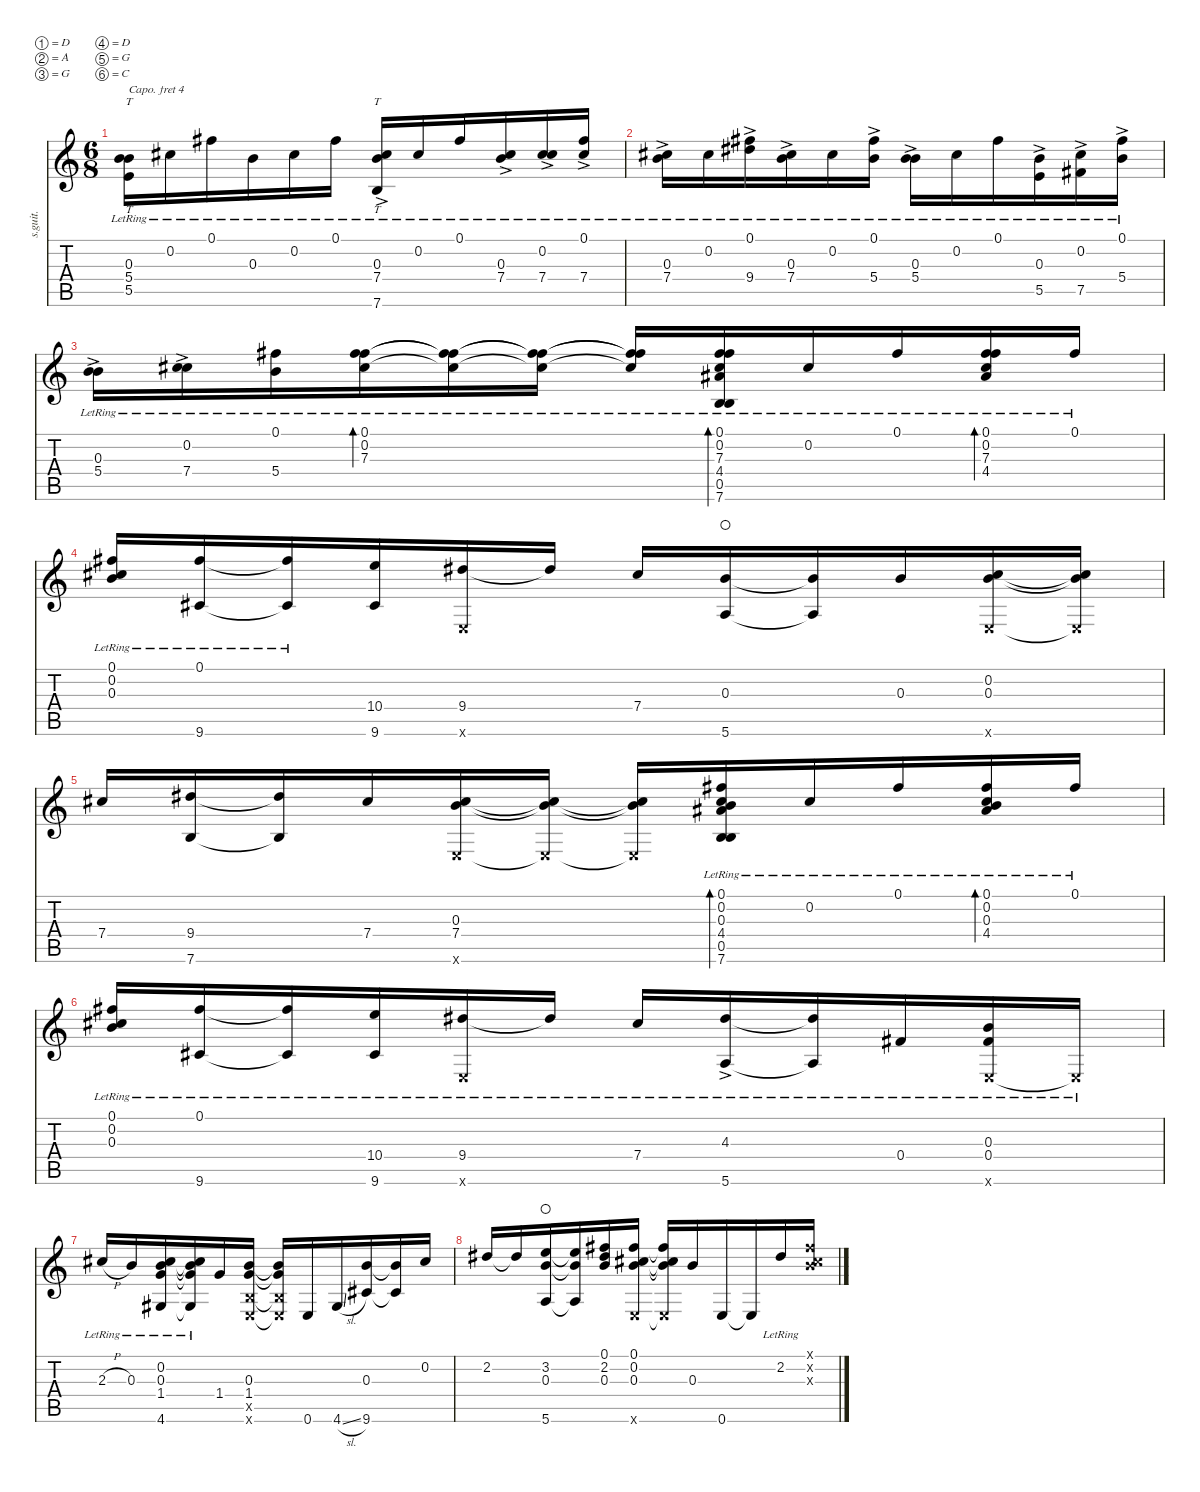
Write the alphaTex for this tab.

\defaultSystemsLayout 4
\hideDynamics
\bracketExtendMode nobrackets
\otherSystemsTrackNameOrientation horizontal
\track ("Steel Guitar" "s.guit.") {multiBarRest instrument acousticguitarsteel}
\staff {score tabs}
\capo 4
\tuning (D4 A3 G3 D3 G2 C2)
\ts (6 8)
\tempo (100 hide)
\clef g2
\ks c
(0.3{lr} 5.4{lr} 5.5{lr}).16{tt dy mf} 0.2{lr}.16 0.1{lr}.16 0.3{lr}.16 0.2{lr}.16 0.1{lr}.16 (0.3{lr} 7.4{ac lr} 7.6{lr}).16{tt} 0.2{lr}.16 0.1{lr}.16 (0.3{lr} 7.4{ac lr}).16 (0.2{lr} 7.4{ac lr}).16 (0.1{lr} 7.4{ac lr}).16 |
(0.3{lr} 7.4{ac lr}).16 0.2{lr}.16 (0.1{lr} 9.4{ac lr}).16 (0.3{lr} 7.4{ac lr}).16 0.2{lr}.16 (0.1{lr} 5.4{ac lr}).16 (0.3{lr} 5.4{ac lr}).16 0.2{lr}.16 0.1{lr}.16 (0.3{lr} 5.5{ac lr}).16 (0.2{lr} 7.5{ac lr}).16 (0.1{lr} 5.4{ac lr}).16 |
(0.3{lr} 5.4{ac}).16 (0.2{lr} 7.4{ac}).16 (0.1{lr} 5.4).16 (7.3{lr} 0.1 0.2).16{bd 30} (7.3{lr t} 0.1{t} 0.2{t}).16 (7.3{lr t} 0.1{t} 0.2{t}).16 (7.3{lr t} 0.1{lr t} 0.2{lr t}).16 (7.6{lr} 7.3{lr} 4.4{lr} 0.1{lr} 0.2{lr} 0.5{lr}).16{bd 59} 0.2{lr}.16 0.1{lr}.16 (7.3{lr} 0.1{lr} 0.2{lr} 4.4{lr}).16{bd 59} 0.1{lr}.16 |
(0.1{lr} 0.2{lr} 0.3{lr}).16 (0.1{lr} 9.6{lr}).16 (0.1{lr t} 9.6{lr t}).16 (9.6 10.4).16 (9.4 0.6{x}).16 9.4{t}.16 7.4.16 (5.6 0.3).16{waho} (5.6{t} 0.3{t}).16 0.3.16 (0.3 0.6{x} 0.2).16 (0.3{t} 0.6{x t} 0.2{t}).16 |
7.4.16 (7.6 9.4).16 (7.6{t} 9.4{t}).16 7.4.16 (7.4 0.3 0.6{x}).16 (7.4{t} 0.3{t} 0.6{x t}).16 (7.4{t} 0.3{t} 0.6{x t}).16 (7.6{lr} 0.3{lr} 4.4{lr} 0.1{lr} 0.2{lr} 0.5{lr}).16{bd 59} 0.2{lr}.16 0.1{lr}.16 (0.3{lr} 0.1{lr} 0.2{lr} 4.4{lr}).16{bd 59} 0.1{lr}.16 |
(0.1{lr} 0.2{lr} 0.3{lr}).16 (0.1{lr} 9.6{lr}).16 (0.1{lr t} 9.6{lr t}).16 (9.6{lr} 10.4{lr}).16 (9.4{lr} 0.6{x}).16 9.4{lr t}.16 7.4{lr}.16 (4.3{lr} 5.6{ac lr}).16 (4.3{lr t} 5.6{lr t}).16 0.4{lr}.16 (0.4{lr} 0.6{x} 0.3).16 0.6{lr x t}.16 |
2.3{h lr}.16 0.3{lr}.16 (1.4{lr} 0.3{lr} 4.6{lr} 0.2).16 (1.4{t} 0.3{lr t} 4.6{lr t} 0.2{t}).16 1.4.16 (1.4 0.3 0.5{x} 0.6{x}).16 (1.4{t} 0.3{t} 0.5{x t} 0.6{x t}).16 0.6.16 4.6{sl}.16 (9.6 0.3).16 (9.6{t} 0.3{t}).16 0.2.16 |
2.2.16 2.2{t}.16 (3.2 5.6 0.3).16{waho} (3.2{t} 5.6{t} 0.3{t}).16 (2.2 0.1 0.3).16 (0.2 0.1 0.3 0.6{x}).16 (0.3{t} 0.2{t} 0.1{t} 0.6{x t}).16 0.3.16 0.6.16 0.6{t}.16 2.2{lr}.16 (0.1{x} 0.2{x} 0.3{x}).16
